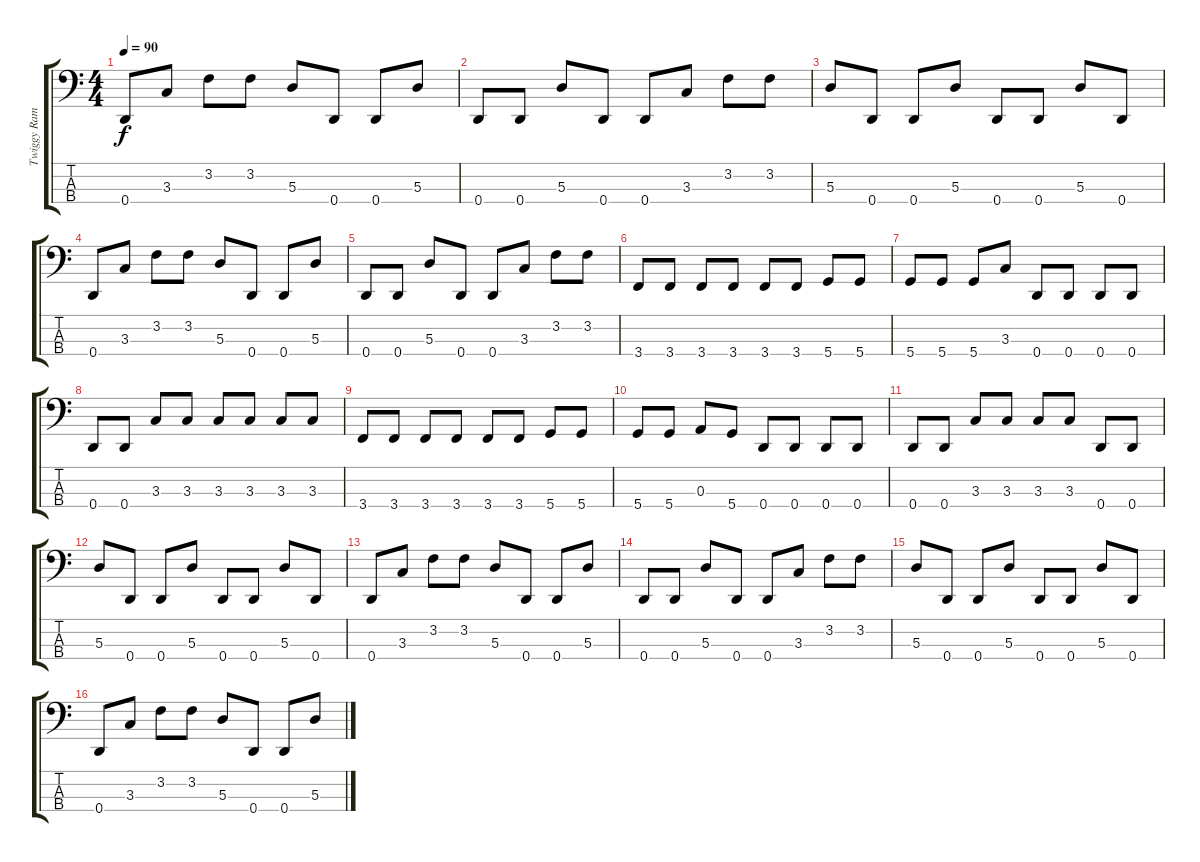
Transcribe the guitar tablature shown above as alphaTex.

\track ("Twiggy Ramirez" "Twiggy Ram") {instrument synthbass2}
\staff {score tabs}
\tuning (G2 D2 A1 D1) {hide}
\ts (4 4)
\tempo 90
\clef f4
\ks c
0.4.8{dy f} 3.3.8 3.2.8 3.2.8 5.3.8 0.4.8 0.4.8 5.3.8 |
0.4.8 0.4.8 5.3.8 0.4.8 0.4.8 3.3.8 3.2.8 3.2.8 |
5.3.8 0.4.8 0.4.8 5.3.8 0.4.8 0.4.8 5.3.8 0.4.8 |
0.4.8 3.3.8 3.2.8 3.2.8 5.3.8 0.4.8 0.4.8 5.3.8 |
0.4.8 0.4.8 5.3.8 0.4.8 0.4.8 3.3.8 3.2.8 3.2.8 |
3.4.8 3.4.8 3.4.8 3.4.8 3.4.8 3.4.8 5.4.8 5.4.8 |
5.4.8 5.4.8 5.4.8 3.3.8 0.4.8 0.4.8 0.4.8 0.4.8 |
0.4.8 0.4.8 3.3.8 3.3.8 3.3.8 3.3.8 3.3.8 3.3.8 |
3.4.8 3.4.8 3.4.8 3.4.8 3.4.8 3.4.8 5.4.8 5.4.8 |
5.4.8 5.4.8 0.3.8 5.4.8 0.4.8 0.4.8 0.4.8 0.4.8 |
0.4.8 0.4.8 3.3.8 3.3.8 3.3.8 3.3.8 0.4.8 0.4.8 |
5.3.8 0.4.8 0.4.8 5.3.8 0.4.8 0.4.8 5.3.8 0.4.8 |
0.4.8 3.3.8 3.2.8 3.2.8 5.3.8 0.4.8 0.4.8 5.3.8 |
0.4.8 0.4.8 5.3.8 0.4.8 0.4.8 3.3.8 3.2.8 3.2.8 |
5.3.8 0.4.8 0.4.8 5.3.8 0.4.8 0.4.8 5.3.8 0.4.8 |
0.4.8 3.3.8 3.2.8 3.2.8 5.3.8 0.4.8 0.4.8 5.3.8
